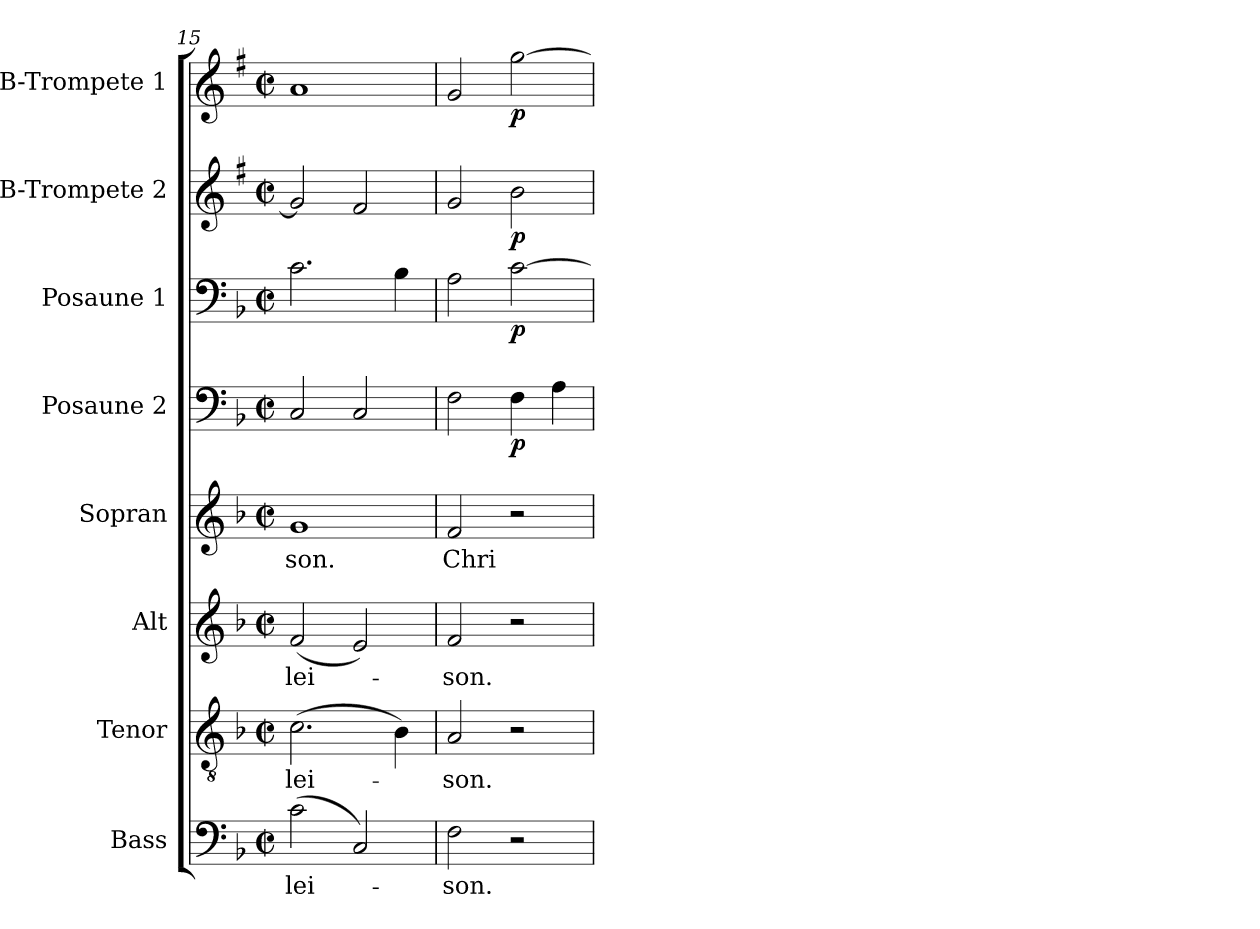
**kern	**text	**kern	**text	**kern	**text	**kern	**text	**kern	**dynam	**kern	**dynam	**kern	**dynam	**kern	**dynam
*part8	*part8	*part7	*part7	*part6	*part6	*part5	*part5	*part4	*part4	*part3	*part3	*part2	*part2	*part1	*part1
*staff8	*staff8	*staff7	*staff7	*staff6	*staff6	*staff5	*staff5	*staff4	*staff4	*staff3	*staff3	*staff2	*staff2	*staff1	*staff1
*I"Bass	*	*I"Tenor	*	*I"Alt	*	*I"Sopran	*	*I"Posaune 2	*	*I"Posaune 1	*	*I"B-Trompete 2	*	*I"B-Trompete 1	*
*I'B.	*	*I'T.	*	*I'A.	*	*I'S.	*	*I'Pos. 2	*	*I'Pos. 1	*	*I'B Trp. 2	*	*I'B Trp. 1	*
*clefF4	*	*clefGv2	*	*clefG2	*	*clefG2	*	*clefF4	*	*clefF4	*	*clefG2	*	*clefG2	*
*	*	*	*	*	*	*	*	*	*	*	*	*ITrd1c2	*	*ITrd1c2	*
*k[b-]	*	*k[b-]	*	*k[b-]	*	*k[b-]	*	*k[b-]	*	*k[b-]	*	*k[b-]	*	*k[b-]	*
*F:	*	*F:	*	*F:	*	*F:	*	*F:	*	*F:	*	*F:	*	*F:	*
*M2/2	*	*M2/2	*	*M2/2	*	*M2/2	*	*M2/2	*	*M2/2	*	*M2/2	*	*M2/2	*
*met(c|)	*	*met(c|)	*	*met(c|)	*	*met(c|)	*	*met(c|)	*	*met(c|)	*	*met(c|)	*	*met(c|)	*
=15	=15	=15	=15	=15	=15	=15	=15	=15	=15	=15	=15	=15	=15	=15	=15
!	!LO:LY:b	!	!LO:LY:b	!	!LO:LY:b	!	!LO:LY:b	!	!	!	!	!	!	!	!
(>2c\	-lei-	(>2.c\	-lei-	(<2f/	-lei-	1g	-son.	2C/	.	2.c\	.	2f/]	.	1g	.
2C/)	.	.	.	2e/)	.	.	.	2C/	.	.	.	2e/	.	.	.
.	.	4B-\)	.	.	.	.	.	.	.	4B-\	.	.	.	.	.
!!LO:PB:g=z
=16	=16	=16	=16	=16	=16	=16	=16	=16	=16	=16	=16	=16	=16	=16	=16
!	!LO:LY:b	!	!LO:LY:b	!	!LO:LY:b	!	!LO:LY:b	!	!	!	!	!	!	!	!
2F\	-son.	2A/	-son.	2f/	-son.	2f/	Chri-	2F\	.	2A\	.	2f/	.	2f/	.
!	!	!	!	!	!	!	!	!	!LO:DY:b	!	!LO:DY:b	!	!LO:DY:b	!	!LO:DY:b
2r	.	2r	.	2r	.	2r	.	4F\	p	[2c\	p	2a\	p	[2ff\	p
.	.	.	.	.	.	.	.	4A\	.	.	.	.	.	.	.
=	=	=	=	=	=	=	=	=	=	=	=	=	=	=	=
*-	*-	*-	*-	*-	*-	*-	*-	*-	*-	*-	*-	*-	*-	*-	*-
